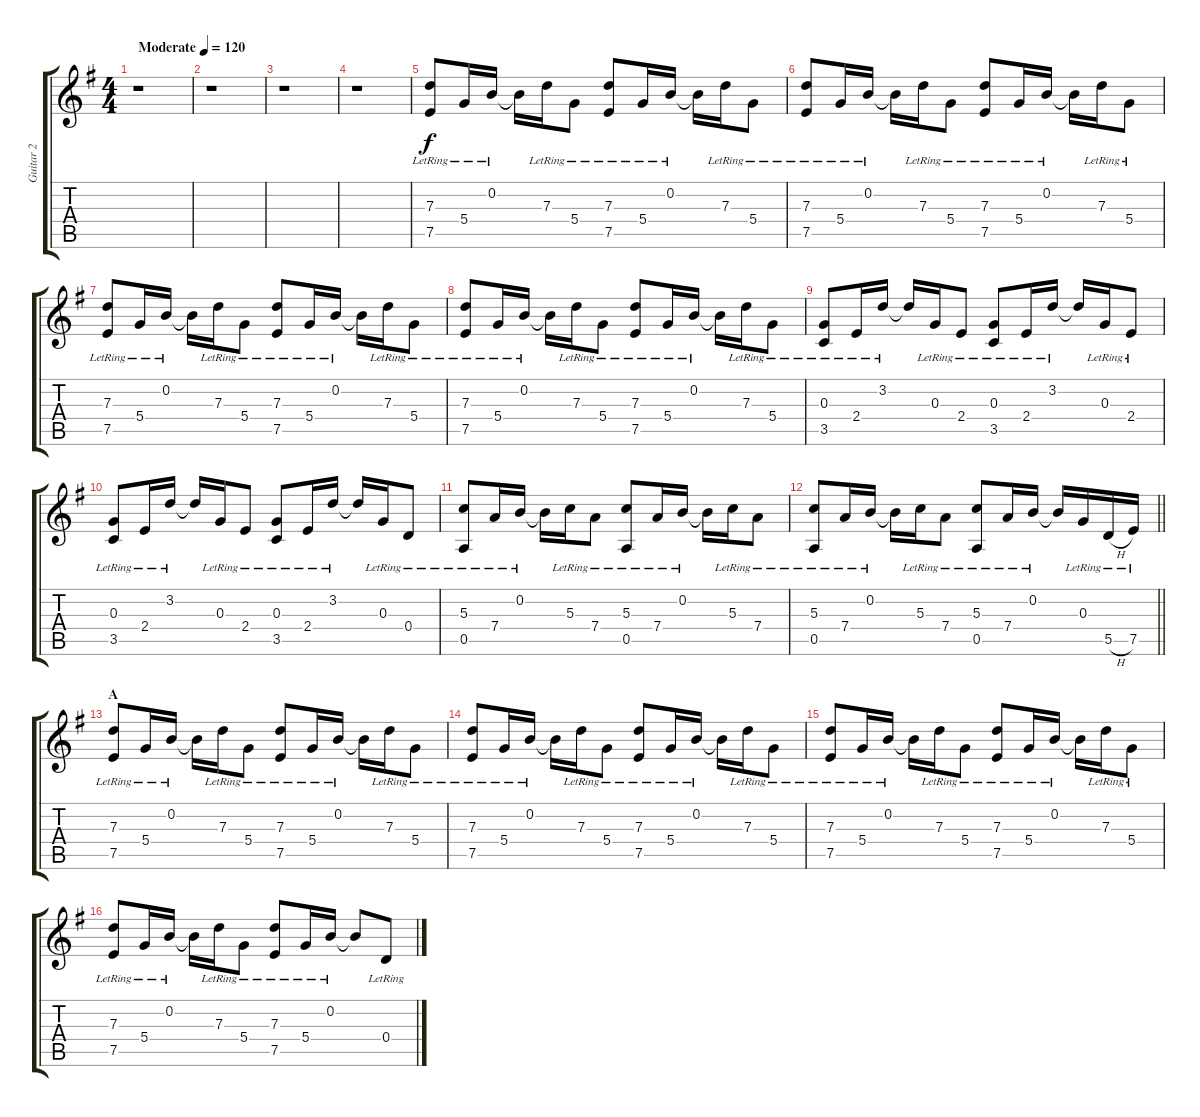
\track ("Guitar 2" "Guitar 2") {instrument acousticguitarsteel}
\staff {score tabs}
\tuning (E4 B3 G3 D3 A2 E2) {hide}
\ts (4 4)
\tempo (120 "Moderate")
\clef g2
\ks g
r.1{dy f instrument acousticguitarsteel} |
r.1 |
r.1 |
r.1 |
(7.3{lr} 7.5{lr}).8 5.4{lr}.16 0.2{lr}.16 0.2{t}.16 7.3{lr}.16 5.4{lr}.8 (7.3{lr} 7.5{lr}).8 5.4{lr}.16 0.2{lr}.16 0.2{t}.16 7.3{lr}.16 5.4{lr}.8 |
(7.3{lr} 7.5{lr}).8 5.4{lr}.16 0.2{lr}.16 0.2{t}.16 7.3{lr}.16 5.4{lr}.8 (7.3{lr} 7.5{lr}).8 5.4{lr}.16 0.2{lr}.16 0.2{t}.16 7.3{lr}.16 5.4{lr}.8 |
(7.3{lr} 7.5{lr}).8 5.4{lr}.16 0.2{lr}.16 0.2{t}.16 7.3{lr}.16 5.4{lr}.8 (7.3{lr} 7.5{lr}).8 5.4{lr}.16 0.2{lr}.16 0.2{t}.16 7.3{lr}.16 5.4{lr}.8 |
(7.3{lr} 7.5{lr}).8 5.4{lr}.16 0.2{lr}.16 0.2{t}.16 7.3{lr}.16 5.4{lr}.8 (7.3{lr} 7.5{lr}).8 5.4{lr}.16 0.2{lr}.16 0.2{t}.16 7.3{lr}.16 5.4{lr}.8 |
(0.3{lr} 3.5{lr}).8 2.4{lr}.16 3.2{lr}.16 3.2{t}.16 0.3{lr}.16 2.4{lr}.8 (0.3{lr} 3.5{lr}).8 2.4{lr}.16 3.2{lr}.16 3.2{t}.16 0.3{lr}.16 2.4{lr}.8 |
(0.3{lr} 3.5{lr}).8 2.4{lr}.16 3.2{lr}.16 3.2{t}.16 0.3{lr}.16 2.4{lr}.8 (0.3{lr} 3.5{lr}).8 2.4{lr}.16 3.2{lr}.16 3.2{t}.16 0.3{lr}.16 0.4{lr}.8 |
(5.3{lr} 0.5{lr}).8 7.4{lr}.16 0.2{lr}.16 0.2{t}.16 5.3{lr}.16 7.4{lr}.8 (5.3{lr} 0.5{lr}).8 7.4{lr}.16 0.2{lr}.16 0.2{t}.16 5.3{lr}.16 7.4{lr}.8 |
\barLineRight lightlight
(5.3{lr} 0.5{lr}).8 7.4{lr}.16 0.2{lr}.16 0.2{t}.16 5.3{lr}.16 7.4{lr}.8 (5.3{lr} 0.5{lr}).8 7.4{lr}.16 0.2{lr}.16 0.2{t}.16 0.3{lr}.16 5.5{h lr}.16 7.5{lr}.16 |
\section ("" "A")
(7.3{lr} 7.5{lr}).8 5.4{lr}.16 0.2{lr}.16 0.2{t}.16 7.3{lr}.16 5.4{lr}.8 (7.3{lr} 7.5{lr}).8 5.4{lr}.16 0.2{lr}.16 0.2{t}.16 7.3{lr}.16 5.4{lr}.8 |
(7.3{lr} 7.5{lr}).8 5.4{lr}.16 0.2{lr}.16 0.2{t}.16 7.3{lr}.16 5.4{lr}.8 (7.3{lr} 7.5{lr}).8 5.4{lr}.16 0.2{lr}.16 0.2{t}.16 7.3{lr}.16 5.4{lr}.8 |
(7.3{lr} 7.5{lr}).8 5.4{lr}.16 0.2{lr}.16 0.2{t}.16 7.3{lr}.16 5.4{lr}.8 (7.3{lr} 7.5{lr}).8 5.4{lr}.16 0.2{lr}.16 0.2{t}.16 7.3{lr}.16 5.4{lr}.8 |
(7.3{lr} 7.5{lr}).8 5.4{lr}.16 0.2{lr}.16 0.2{t}.16 7.3{lr}.16 5.4{lr}.8 (7.3{lr} 7.5{lr}).8 5.4{lr}.16 0.2{lr}.16 0.2{t}.8 0.4{lr}.8
